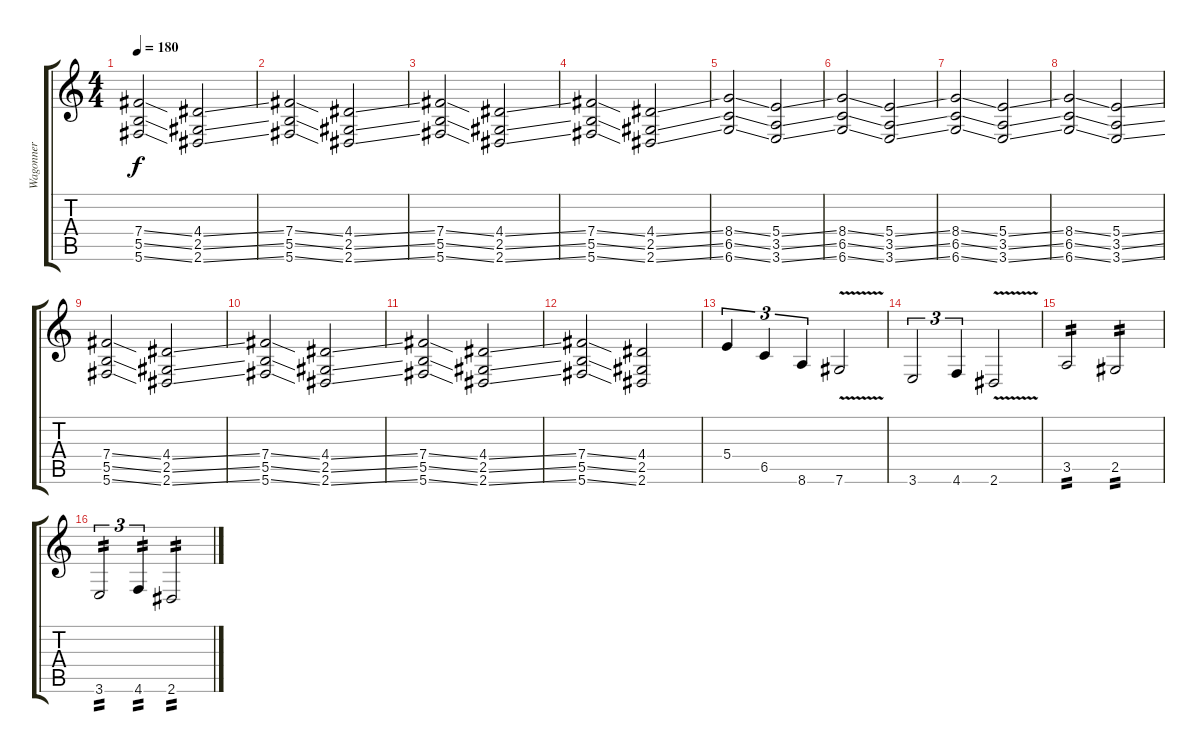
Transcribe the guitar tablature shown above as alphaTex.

\track ("Wagonner" "Wagonner") {instrument distortionguitar}
\staff {score tabs}
\tuning (Db4 Ab3 E3 B2 Gb2 Db2) {hide}
\ts (4 4)
\tempo 180
\clef g2
\ks c
(7.4{ss} 5.5{ss} 5.6{ss}).2{dy f} (4.4{ss} 2.5{ss} 2.6{ss}).2 |
(7.4{ss} 5.5{ss} 5.6{ss}).2 (4.4{ss} 2.5{ss} 2.6{ss}).2 |
(7.4{ss} 5.5{ss} 5.6{ss}).2 (4.4{ss} 2.5{ss} 2.6{ss}).2 |
(7.4{ss} 5.5{ss} 5.6{ss}).2 (4.4{ss} 2.5{ss} 2.6{ss}).2 |
(8.4{ss} 6.5{ss} 6.6{ss}).2 (5.4{ss} 3.5{ss} 3.6{ss}).2 |
(8.4{ss} 6.5{ss} 6.6{ss}).2 (5.4{ss} 3.5{ss} 3.6{ss}).2 |
(8.4{ss} 6.5{ss} 6.6{ss}).2 (5.4{ss} 3.5{ss} 3.6{ss}).2 |
(8.4{ss} 6.5{ss} 6.6{ss}).2 (5.4{ss} 3.5{ss} 3.6{ss}).2 |
(7.4{ss} 5.5{ss} 5.6{ss}).2 (4.4{ss} 2.5{ss} 2.6{ss}).2 |
(7.4{ss} 5.5{ss} 5.6{ss}).2 (4.4{ss} 2.5{ss} 2.6{ss}).2 |
(7.4{ss} 5.5{ss} 5.6{ss}).2 (4.4{ss} 2.5{ss} 2.6{ss}).2 |
(7.4{ss} 5.5{ss} 5.6{ss}).2 (4.4 2.5 2.6).2 |
5.4.4{tu (3 2)} 6.5.4{tu (3 2)} 8.6.4{tu (3 2)} 7.6{v}.2 |
3.6.2{tu (3 2)} 4.6.4{tu (3 2)} 2.6{v}.2 |
3.5.2{tp 2} 2.5.2{tp 2} |
3.6.2{tu (3 2) tp 2} 4.6.4{tu (3 2) tp 2} 2.6.2{tp 2}
